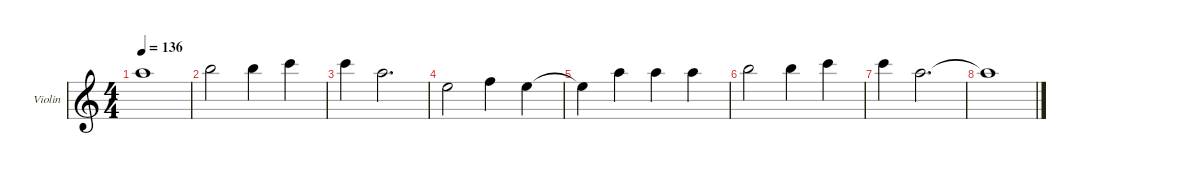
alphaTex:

\defaultSystemsLayout 4
\hideDynamics
\bracketExtendMode groupsimilarinstruments
\multiTrackTrackNamePolicy allsystems
\firstSystemTrackNameOrientation horizontal
\otherSystemsTrackNameOrientation horizontal
\track ("Violin" "Violin") {instrument violin}
\staff {score}
\tuning (E5 A4 D4 G3)
\ts (4 4)
\scale
0.210206
\tempo 136
\accidentals auto
\clef g2
\ottava regular
\simile none
\ks aminor
5.1.1{dy f} |
\scale
0.203791 7.1.2 14.2.4 8.1.4 |
\scale
0.165877 8.1.4 5.1.2{d} |
0.1.2 1.1.4 0.1.4 |
0.1{t}.4 5.1.4 5.1.4 5.1.4 |
7.1.2 7.1.4 8.1.4 |
8.1.4 5.1.2{d} |
5.1{t}.1
